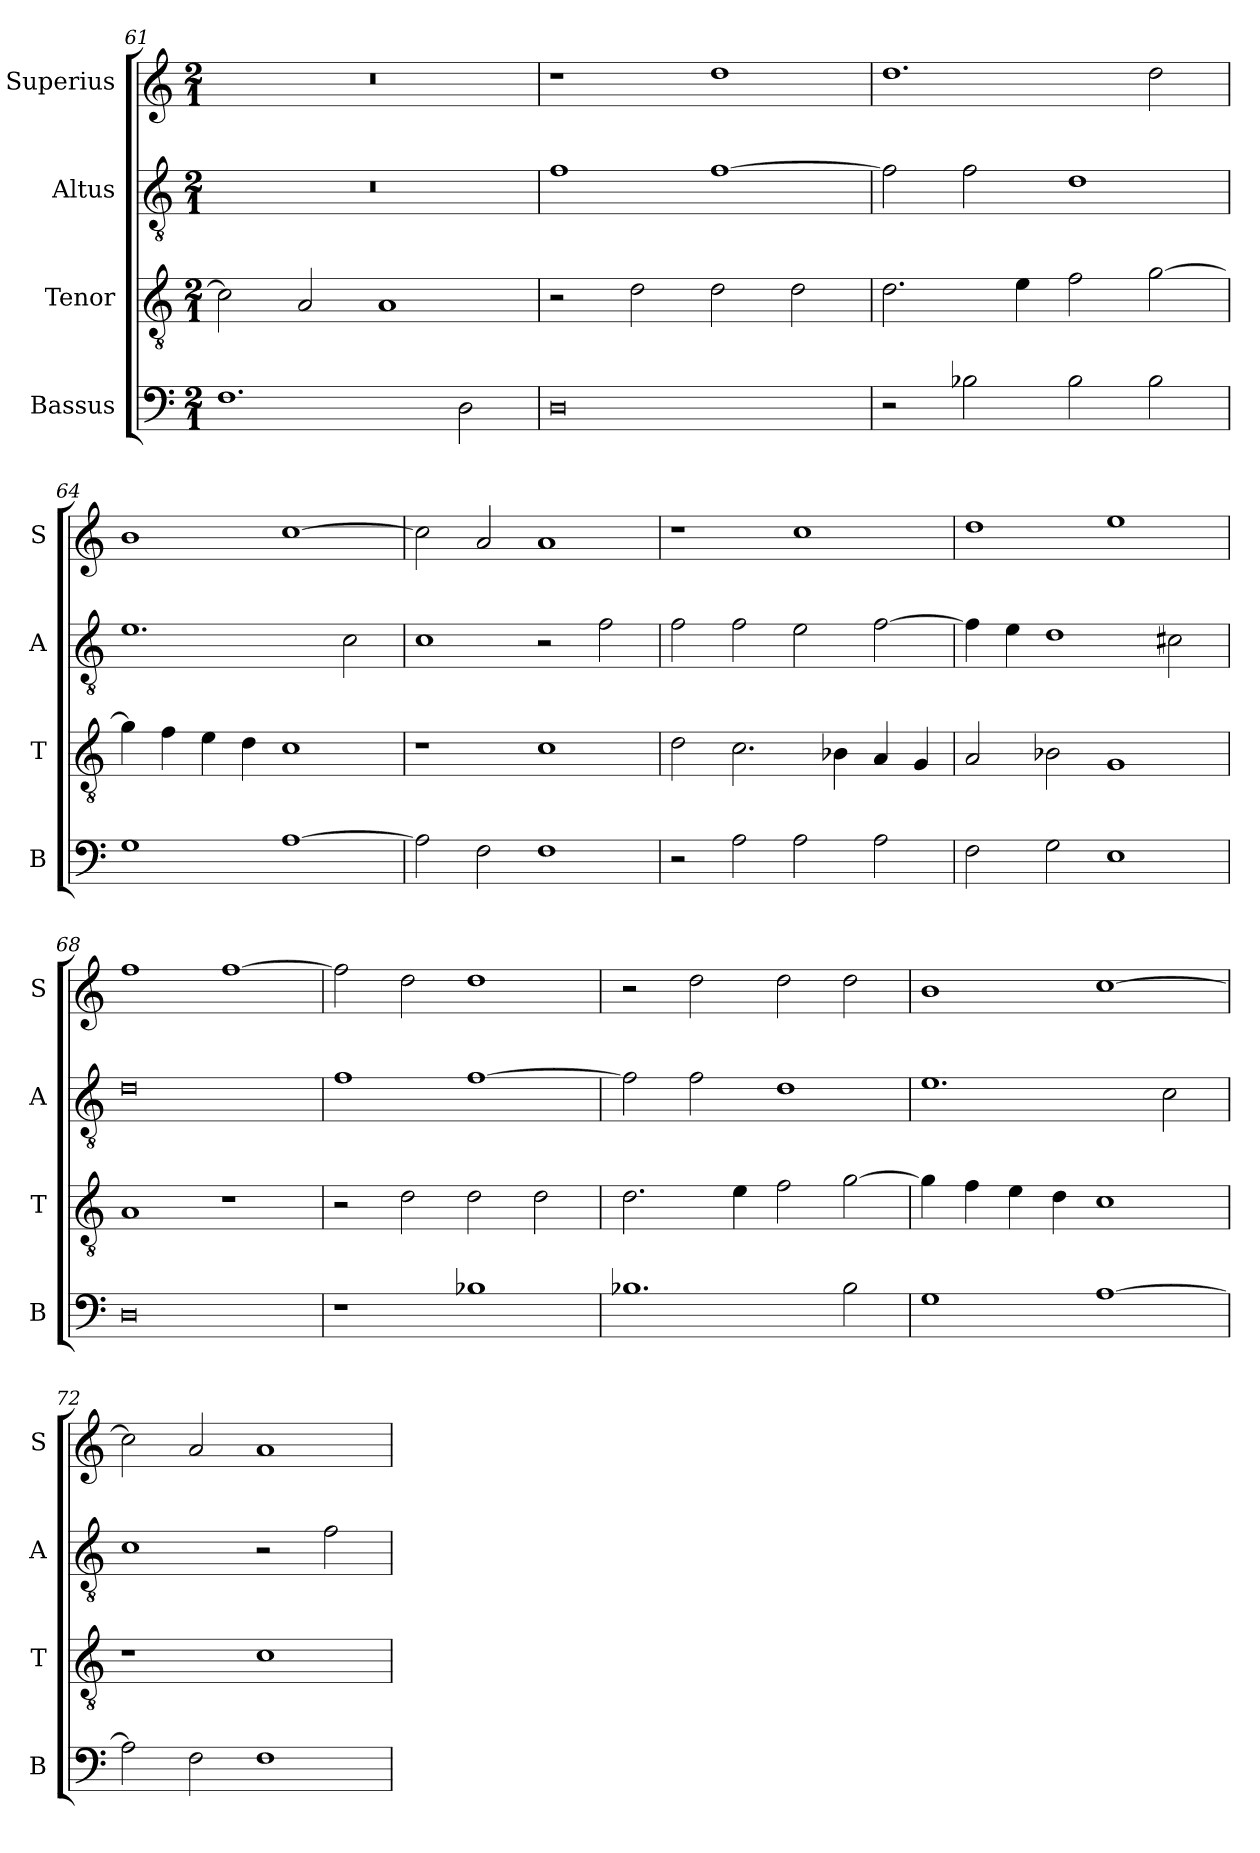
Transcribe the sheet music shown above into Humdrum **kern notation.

**kern	**kern	**kern	**kern
*part4	*part3	*part2	*part1
*staff4	*staff3	*staff2	*staff1
*I"Bassus	*I"Tenor	*I"Altus	*I"Superius
*I'B	*I'T	*I'A	*I'S
*clefF4	*clefGv2	*clefGv2	*clefG2
*k[]	*k[]	*k[]	*k[]
*M2/1	*M2/1	*M2/1	*M2/1
=61	=61	=61	=61
1.F	2c\]	0r	0r
.	2A/	.	.
.	1A	.	.
2D\	.	.	.
=62	=62	=62	=62
0D	2r	1f	1r
.	2d\	.	.
.	2d\	[1f	1dd
.	2d\	.	.
=63	=63	=63	=63
2r	2.d\	2f\]	1.dd
2B-X\	.	2f\	.
.	4e\	.	.
2B-\	2f\	1d	.
2B-\	[2g\	.	2dd\
=64	=64	=64	=64
1G	4g\]	1.e	1b
.	4f\	.	.
.	4e\	.	.
.	4d\	.	.
[1A	1c	.	[1cc
.	.	2c\	.
=65	=65	=65	=65
2A\]	1r	1c	2cc\]
2F\	.	.	2a/
1F	1c	2r	1a
.	.	2f\	.
=66	=66	=66	=66
2r	2d\	2f\	1r
2A\	2.c\	2f\	.
2A\	.	2e\	1cc
.	4B-X\	.	.
2A\	4A/	[2f\	.
.	4G/	.	.
=67	=67	=67	=67
2F\	2A/	4f\]	1dd
.	.	4e\	.
2G\	2B-X\	1d	.
1E	1G	.	1ee
.	.	2c#X\	.
=68	=68	=68	=68
0D	1A	0d	1ff
.	1r	.	[1ff
=69	=69	=69	=69
1r	2r	1f	2ff\]
.	2d\	.	2dd\
1B-X	2d\	[1f	1dd
.	2d\	.	.
=70	=70	=70	=70
1.B-X	2.d\	2f\]	2r
.	.	2f\	2dd\
.	4e\	.	.
.	2f\	1d	2dd\
2B-\	[2g\	.	2dd\
=71	=71	=71	=71
1G	4g\]	1.e	1b
.	4f\	.	.
.	4e\	.	.
.	4d\	.	.
[1A	1c	.	[1cc
.	.	2c\	.
=72	=72	=72	=72
2A\]	1r	1c	2cc\]
2F\	.	.	2a/
1F	1c	2r	1a
.	.	2f\	.
=	=	=	=
*-	*-	*-	*-
